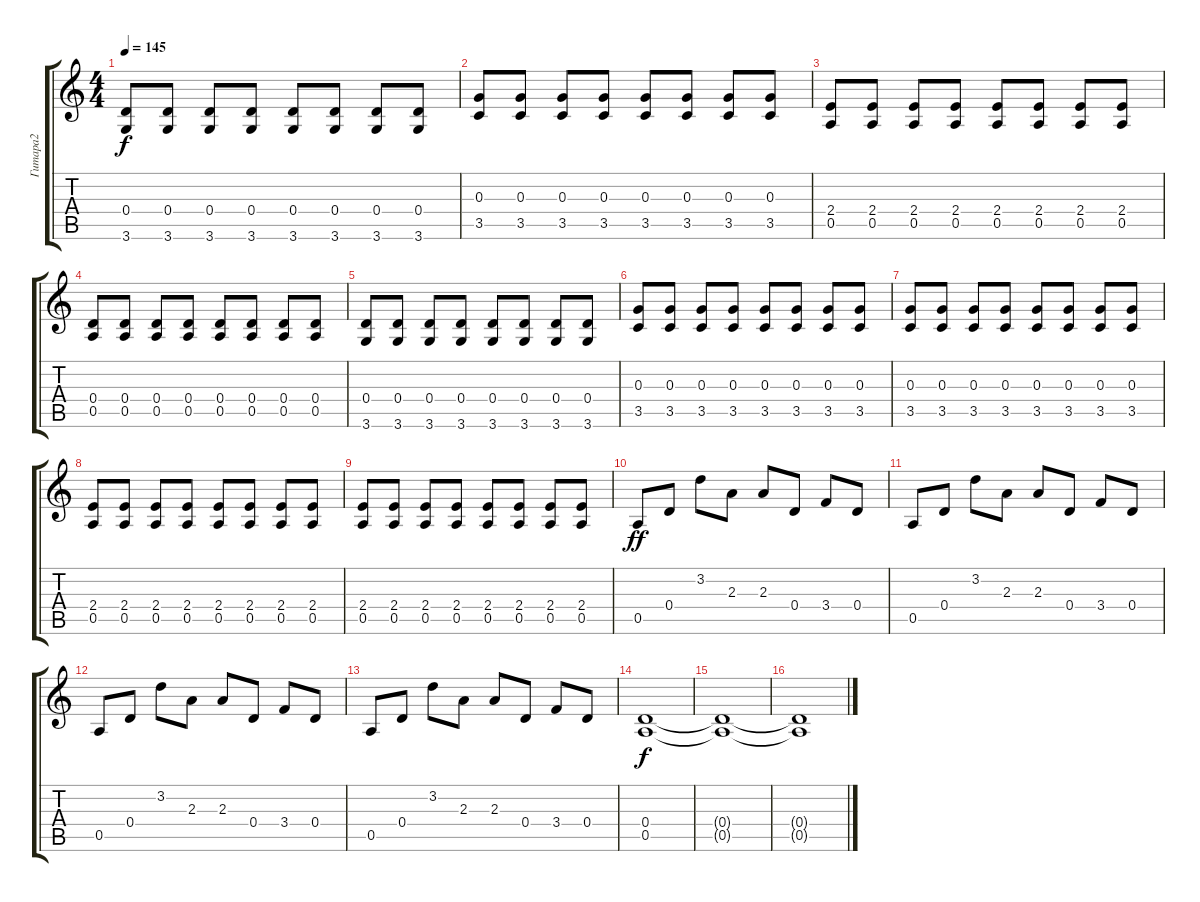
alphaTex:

\track ("Гитара2" "Гитара2") {instrument distortionguitar}
\staff {score tabs}
\tuning (E4 B3 G3 D3 A2 E2) {hide}
\ts (4 4)
\tempo 145
\clef g2
\ks c
(0.4 3.6).8{dy f} (0.4 3.6).8 (0.4 3.6).8 (0.4 3.6).8 (0.4 3.6).8 (0.4 3.6).8 (0.4 3.6).8 (0.4 3.6).8 |
(0.3 3.5).8 (0.3 3.5).8 (0.3 3.5).8 (0.3 3.5).8 (0.3 3.5).8 (0.3 3.5).8 (0.3 3.5).8 (0.3 3.5).8 |
(2.4 0.5).8 (2.4 0.5).8 (2.4 0.5).8 (2.4 0.5).8 (2.4 0.5).8 (2.4 0.5).8 (2.4 0.5).8 (2.4 0.5).8 |
(0.4 0.5).8 (0.4 0.5).8 (0.4 0.5).8 (0.4 0.5).8 (0.4 0.5).8 (0.4 0.5).8 (0.4 0.5).8 (0.4 0.5).8 |
(0.4 3.6).8 (0.4 3.6).8 (0.4 3.6).8 (0.4 3.6).8 (0.4 3.6).8 (0.4 3.6).8 (0.4 3.6).8 (0.4 3.6).8 |
(0.3 3.5).8 (0.3 3.5).8 (0.3 3.5).8 (0.3 3.5).8 (0.3 3.5).8 (0.3 3.5).8 (0.3 3.5).8 (0.3 3.5).8 |
(0.3 3.5).8 (0.3 3.5).8 (0.3 3.5).8 (0.3 3.5).8 (0.3 3.5).8 (0.3 3.5).8 (0.3 3.5).8 (0.3 3.5).8 |
(2.4 0.5).8 (2.4 0.5).8 (2.4 0.5).8 (2.4 0.5).8 (2.4 0.5).8 (2.4 0.5).8 (2.4 0.5).8 (2.4 0.5).8 |
(2.4 0.5).8 (2.4 0.5).8 (2.4 0.5).8 (2.4 0.5).8 (2.4 0.5).8 (2.4 0.5).8 (2.4 0.5).8 (2.4 0.5).8 |
0.5.8{dy ff} 0.4.8 3.2.8 2.3.8 2.3.8 0.4.8 3.4.8 0.4.8 |
0.5.8 0.4.8 3.2.8 2.3.8 2.3.8 0.4.8 3.4.8 0.4.8 |
0.5.8 0.4.8 3.2.8 2.3.8 2.3.8 0.4.8 3.4.8 0.4.8 |
0.5.8 0.4.8 3.2.8 2.3.8 2.3.8 0.4.8 3.4.8 0.4.8 |
(0.4 0.5).1{dy f} |
(0.4{t} 0.5{t}).1 |
(0.4{t} 0.5{t}).1
